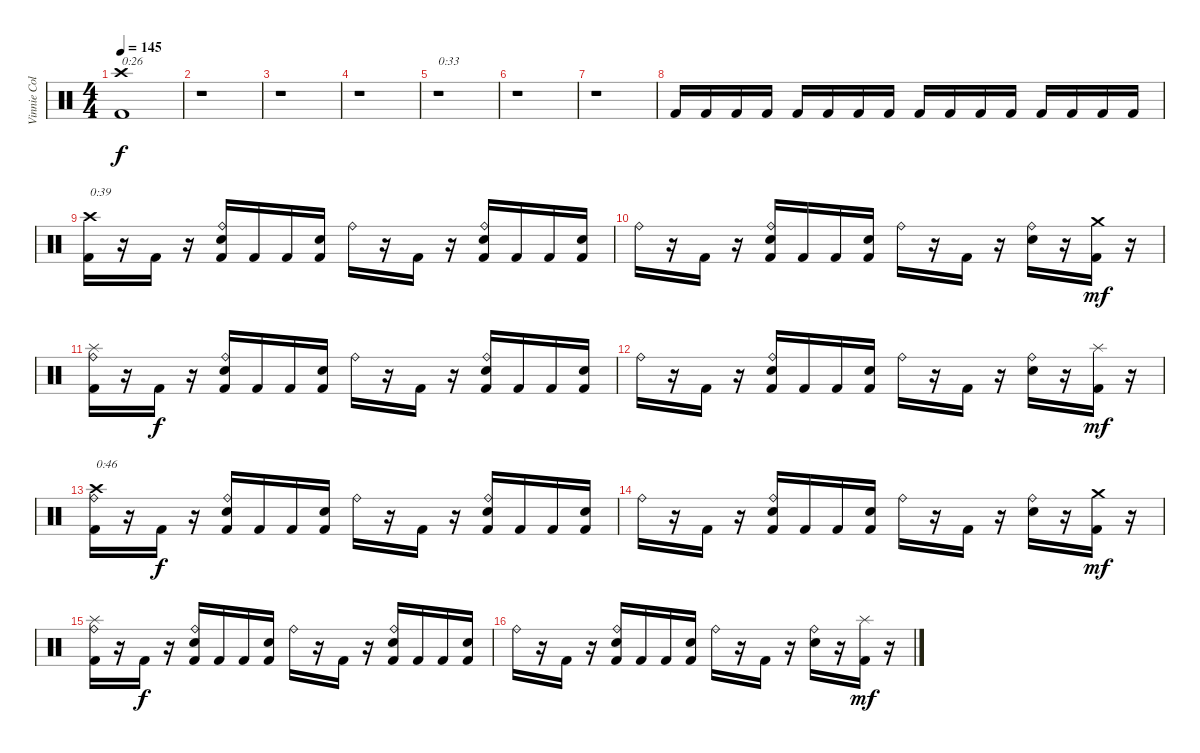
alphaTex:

\track ("Vinnie Colaiuta" "Vinnie Col") {instrument percussion}
\staff {score}
\articulation defaults
\ts (4 4)
\tempo 145
\clef neutral
\ks c
("Crash high (hit)" "Kick (hit) 2").1{txt "0:26" dy f} |
r.1 |
r.1 |
r.1 |
r.1{txt "0:33"} |
r.1 |
r.1 |
"Kick (hit) 2".16 "Kick (hit) 2".16 "Kick (hit) 2".16 "Kick (hit) 2".16 "Kick (hit) 2".16 "Kick (hit) 2".16 "Kick (hit) 2".16 "Kick (hit) 2".16 "Kick (hit) 2".16 "Kick (hit) 2".16 "Kick (hit) 2".16 "Kick (hit) 2".16 "Kick (hit) 2".16 "Kick (hit) 2".16 "Kick (hit) 2".16 "Kick (hit) 2".16 |
("Crash high (hit)" "Kick (hit) 2").16{txt "0:39"} r.16 "Kick (hit) 2".16 r.16 ("Ride (bell)" "Electric Snare (hit)" "Kick (hit) 2").16 "Kick (hit) 2".16 "Kick (hit) 2".16 ("Electric Snare (hit)" "Kick (hit) 2").16 "Ride (bell)".16 r.16 "Kick (hit) 2".16 r.16 ("Ride (bell)" "Electric Snare (hit)" "Kick (hit) 2").16 "Kick (hit) 2".16 "Kick (hit) 2".16 ("Electric Snare (hit)" "Kick (hit) 2").16 |
"Ride (bell)".16 r.16 "Kick (hit) 2".16 r.16 ("Ride (bell)" "Electric Snare (hit)" "Kick (hit) 2").16 "Kick (hit) 2".16 "Kick (hit) 2".16 ("Electric Snare (hit)" "Kick (hit) 2").16 "Ride (bell)".16 r.16 "Kick (hit) 2".16 r.16 ("Ride (bell)" "Electric Snare (hit)").16 r.16 ("Crash medium (hit)" "Kick (hit) 2").16{dy mf} r.16 |
("Splash (hit)" "Ride (bell)" "Kick (hit) 2").16 r.16 "Kick (hit) 2".16{dy f} r.16 ("Ride (bell)" "Electric Snare (hit)" "Kick (hit) 2").16 "Kick (hit) 2".16 "Kick (hit) 2".16 ("Electric Snare (hit)" "Kick (hit) 2").16 "Ride (bell)".16 r.16 "Kick (hit) 2".16 r.16 ("Ride (bell)" "Electric Snare (hit)" "Kick (hit) 2").16 "Kick (hit) 2".16 "Kick (hit) 2".16 ("Electric Snare (hit)" "Kick (hit) 2").16 |
"Ride (bell)".16 r.16 "Kick (hit) 2".16 r.16 ("Ride (bell)" "Electric Snare (hit)" "Kick (hit) 2").16 "Kick (hit) 2".16 "Kick (hit) 2".16 ("Electric Snare (hit)" "Kick (hit) 2").16 "Ride (bell)".16 r.16 "Kick (hit) 2".16 r.16 ("Ride (bell)" "Electric Snare (hit)").16 r.16 ("Splash (hit)" "Kick (hit) 2").16{dy mf} r.16 |
("Crash high (hit)" "Ride (bell)" "Kick (hit) 2").16{txt "0:46"} r.16 "Kick (hit) 2".16{dy f} r.16 ("Ride (bell)" "Electric Snare (hit)" "Kick (hit) 2").16 "Kick (hit) 2".16 "Kick (hit) 2".16 ("Electric Snare (hit)" "Kick (hit) 2").16 "Ride (bell)".16 r.16 "Kick (hit) 2".16 r.16 ("Ride (bell)" "Electric Snare (hit)" "Kick (hit) 2").16 "Kick (hit) 2".16 "Kick (hit) 2".16 ("Electric Snare (hit)" "Kick (hit) 2").16 |
"Ride (bell)".16 r.16 "Kick (hit) 2".16 r.16 ("Ride (bell)" "Electric Snare (hit)" "Kick (hit) 2").16 "Kick (hit) 2".16 "Kick (hit) 2".16 ("Electric Snare (hit)" "Kick (hit) 2").16 "Ride (bell)".16 r.16 "Kick (hit) 2".16 r.16 ("Ride (bell)" "Electric Snare (hit)").16 r.16 ("Crash medium (hit)" "Kick (hit) 2").16{dy mf} r.16 |
("Splash (hit)" "Ride (bell)" "Kick (hit) 2").16 r.16 "Kick (hit) 2".16{dy f} r.16 ("Ride (bell)" "Electric Snare (hit)" "Kick (hit) 2").16 "Kick (hit) 2".16 "Kick (hit) 2".16 ("Electric Snare (hit)" "Kick (hit) 2").16 "Ride (bell)".16 r.16 "Kick (hit) 2".16 r.16 ("Ride (bell)" "Electric Snare (hit)" "Kick (hit) 2").16 "Kick (hit) 2".16 "Kick (hit) 2".16 ("Electric Snare (hit)" "Kick (hit) 2").16 |
"Ride (bell)".16 r.16 "Kick (hit) 2".16 r.16 ("Ride (bell)" "Electric Snare (hit)" "Kick (hit) 2").16 "Kick (hit) 2".16 "Kick (hit) 2".16 ("Electric Snare (hit)" "Kick (hit) 2").16 "Ride (bell)".16 r.16 "Kick (hit) 2".16 r.16 ("Ride (bell)" "Electric Snare (hit)").16 r.16 ("Splash (hit)" "Kick (hit) 2").16{dy mf} r.16
